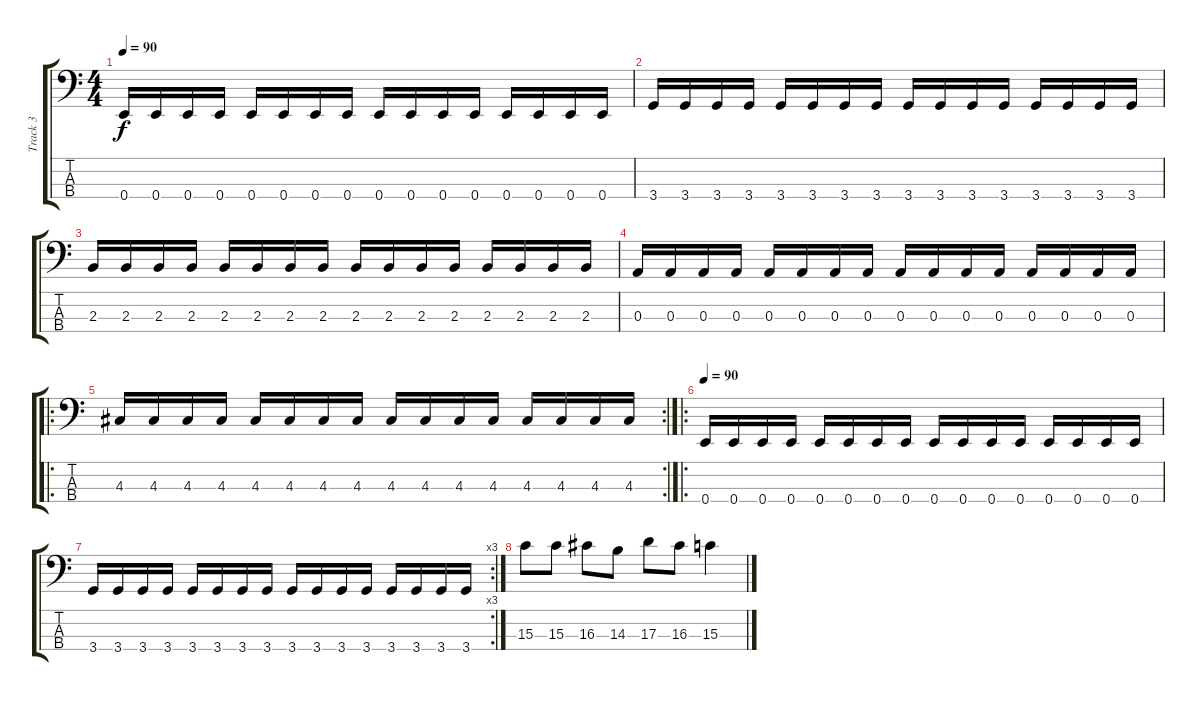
\track ("Track 3" "Track 3") {instrument electricbassfinger}
\staff {score tabs}
\tuning (G2 D2 A1 E1) {hide}
\ts (4 4)
\tempo 90
\clef f4
\ks c
0.4.16{dy f} 0.4.16 0.4.16 0.4.16 0.4.16 0.4.16 0.4.16 0.4.16 0.4.16 0.4.16 0.4.16 0.4.16 0.4.16 0.4.16 0.4.16 0.4.16 |
3.4.16 3.4.16 3.4.16 3.4.16 3.4.16 3.4.16 3.4.16 3.4.16 3.4.16 3.4.16 3.4.16 3.4.16 3.4.16 3.4.16 3.4.16 3.4.16 |
2.3.16 2.3.16 2.3.16 2.3.16 2.3.16 2.3.16 2.3.16 2.3.16 2.3.16 2.3.16 2.3.16 2.3.16 2.3.16 2.3.16 2.3.16 2.3.16 |
0.3.16 0.3.16 0.3.16 0.3.16 0.3.16 0.3.16 0.3.16 0.3.16 0.3.16 0.3.16 0.3.16 0.3.16 0.3.16 0.3.16 0.3.16 0.3.16 |
\ro
\rc 2
4.3.16 4.3.16 4.3.16 4.3.16 4.3.16 4.3.16 4.3.16 4.3.16 4.3.16 4.3.16 4.3.16 4.3.16 4.3.16 4.3.16 4.3.16 4.3.16 |
\ro
\tempo 90
0.4.16 0.4.16 0.4.16 0.4.16 0.4.16 0.4.16 0.4.16 0.4.16 0.4.16 0.4.16 0.4.16 0.4.16 0.4.16 0.4.16 0.4.16 0.4.16 |
\rc 3
3.4.16 3.4.16 3.4.16 3.4.16 3.4.16 3.4.16 3.4.16 3.4.16 3.4.16 3.4.16 3.4.16 3.4.16 3.4.16 3.4.16 3.4.16 3.4.16 |
15.3.8 15.3.8 16.3.8 14.3.8 17.3.8 16.3.8 15.3.4
